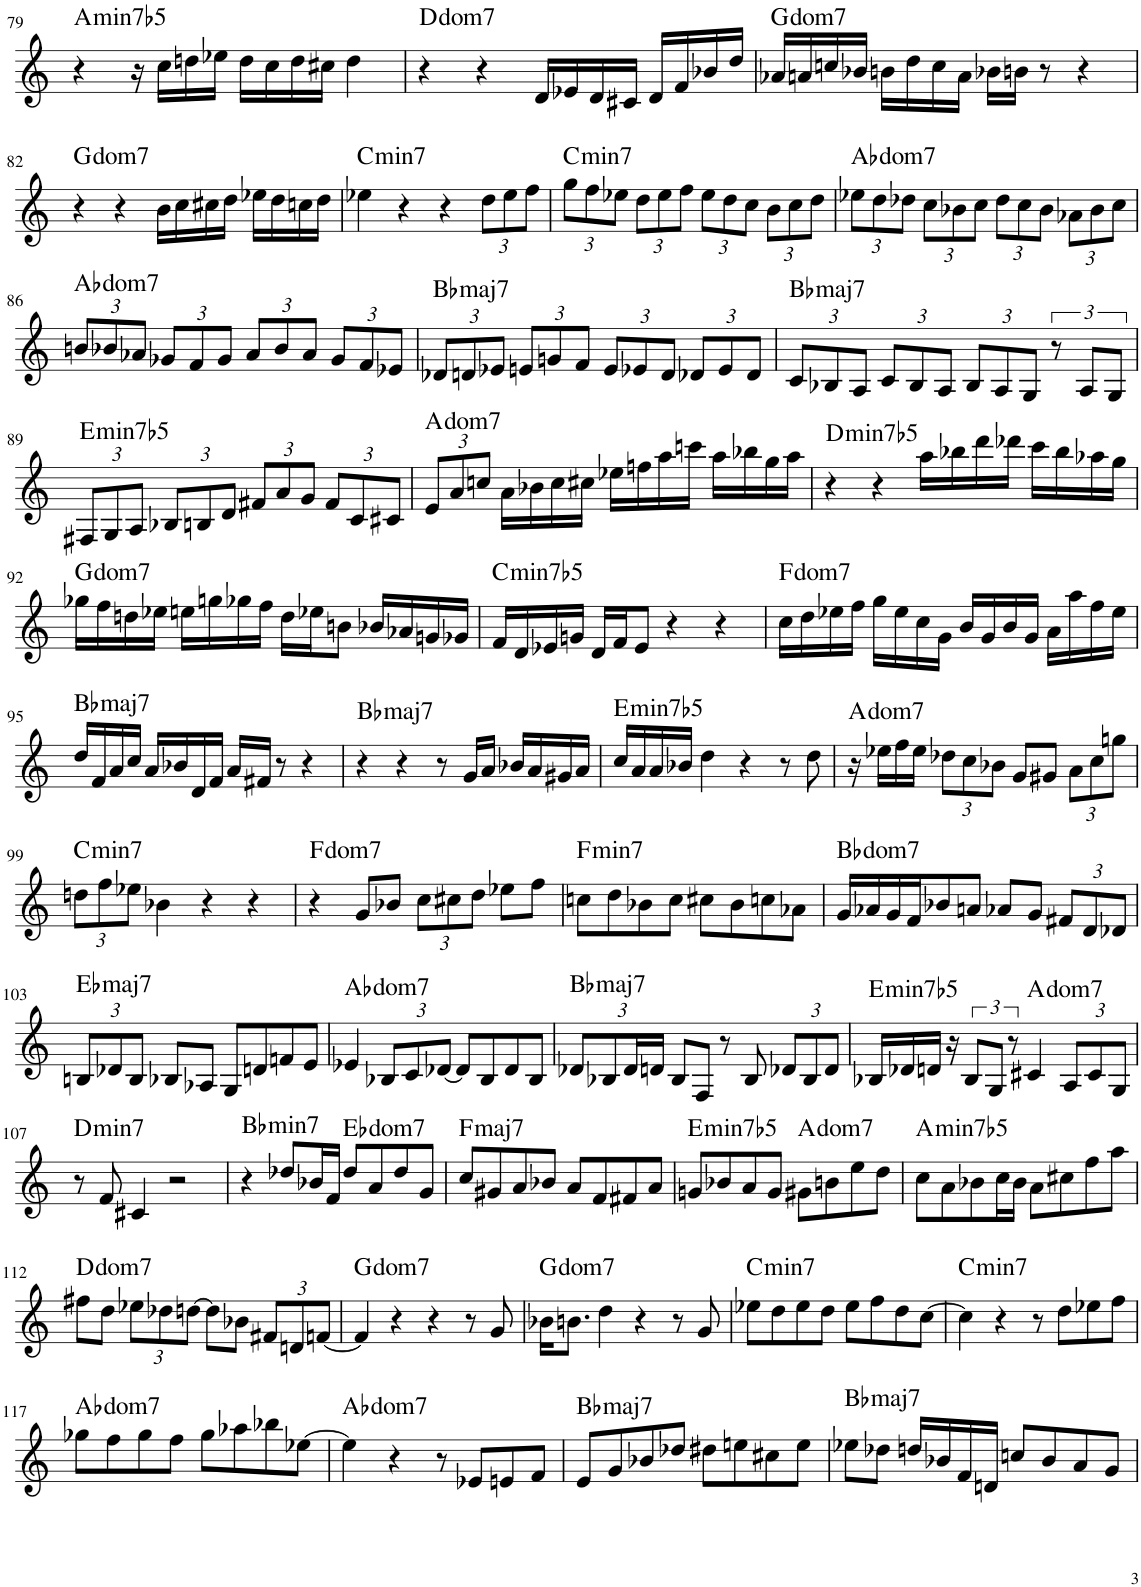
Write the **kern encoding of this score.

**kern	**harte
*part1	*part1
*staff1	*
*I"Piano	*
*I'Pno.	*
!!LO:PB:g=z
*clefG2	*
*k[]	*
*M4/4	*
=79	=79
!	!LO:H:kt=min7b5
4r	A:hdim7
16r	.
16cc\LL	.
16ddn\	.
16ee-X\JJ	.
16dd\LL	.
16cc\	.
16dd\	.
16cc#X\JJ	.
4dd\	.
=80	=80
!	!LO:H:kt=dom
4r	.
4r	.
16d/LL	.
16e-X/	.
16d/	.
16c#X/JJ	.
16d/LL	.
16f/	.
16b-X/	.
16dd/JJ	.
=81	=81
!	!LO:H:kt=dom
16a-X/LL	.
16an/	.
16ccn/	.
16b-X/JJ	.
16bn\LL	.
16dd\	.
16cc\	.
16a\JJ	.
16b-X\LL	.
16bn\JJ	.
8r	.
4r	.
!!LO:LB:g=z
=82	=82
!	!LO:H:kt=dom
4r	.
4r	.
16b\LL	.
16cc\	.
16cc#X\	.
16dd\JJ	.
16ee-X\LL	.
16dd\	.
16ccn\	.
16dd\JJ	.
=83	=83
!	!LO:H:kt=min7
4ee-X\	C:min7
4r	.
4r	.
*Xbrackettup	*
12dd\L	.
12ee-\	.
12ff\J	.
=84	=84
!	!LO:H:kt=min7
12gg\L	C:min7
12ff\	.
12ee-X\J	.
12dd\L	.
12ee-\	.
12ff\J	.
12ee-\L	.
12dd\	.
12cc\J	.
12b\L	.
12cc\	.
12dd\J	.
=85	=85
!	!LO:H:kt=dom
12ee-X\L	.
12dd\	.
12dd-X\J	.
12cc\L	.
12b-X\	.
12cc\J	.
12dd-\L	.
12cc\	.
12b-\J	.
12a-X\L	.
12b-\	.
12cc\J	.
!!LO:LB:g=z
=86	=86
!	!LO:H:kt=dom
12bn/L	.
12b-X/	.
12a-X/J	.
12g-X/L	.
12f/	.
12g-/J	.
12a-/L	.
12b-/	.
12a-/J	.
12g-/L	.
12f/	.
12e-X/J	.
=87	=87
!	!LO:H:kt=maj7
12d-X/L	Bb:maj7
12dn/	.
12e-X/J	.
12en/L	.
12gn/	.
12f/J	.
12e/L	.
12e-X/	.
12d/J	.
12d-X/L	.
12e-/	.
12d-/J	.
=88	=88
!	!LO:H:kt=maj7
12c/L	Bb:maj7
12B-X/	.
12A/J	.
12c/L	.
12B-/	.
12A/J	.
12B-/L	.
12A/	.
12G/J	.
*brackettup	*
12r	.
12A/L	.
12G/J	.
!!LO:LB:g=z
=89	=89
*Xbrackettup	*
!	!LO:H:kt=min7b5
12F#X/L	E:hdim7
12G/	.
12A/J	.
12B-X/L	.
12Bn/	.
12d/J	.
12f#X/L	.
12a/	.
12g/J	.
12f#/L	.
12c/	.
12c#X/J	.
=90	=90
!	!LO:H:kt=dom
12e/L	.
12a/	.
12ccn/J	.
16a\LL	.
16b-X\	.
16cc\	.
16cc#X\JJ	.
16ee-X\LL	.
16ffn\	.
16aa\	.
16cccn\JJ	.
16aa\LL	.
16bb-X\	.
16gg\	.
16aa\JJ	.
=91	=91
!	!LO:H:kt=min7b5
4r	D:hdim7
4r	.
16aa\LL	.
16bb-X\	.
16ddd\	.
16ddd-X\JJ	.
16ccc\LL	.
16bb-\	.
16aa-X\	.
16gg\JJ	.
!!LO:LB:g=z
=92	=92
!	!LO:H:kt=dom
16gg-X\LL	.
16ff\	.
16ddn\	.
16ee-X\JJ	.
16een\LL	.
16ggn\	.
16gg-X\	.
16ff\JJ	.
16dd\LL	.
16ee-X\J	.
8bn\J	.
16b-X/LL	.
16a-X/	.
16gn/	.
16g-X/JJ	.
=93	=93
!	!LO:H:kt=min7b5
16f/LL	C:hdim7
16d/	.
16e-X/	.
16gn/JJ	.
16d/LL	.
16f/J	.
8e-/J	.
4r	.
4r	.
=94	=94
!	!LO:H:kt=dom
16cc\LL	.
16dd\	.
16ee-X\	.
16ff\JJ	.
16gg\LL	.
16ee-\	.
16cc\	.
16g\JJ	.
16b/LL	.
16g/	.
16b/	.
16g/JJ	.
16a\LL	.
16aa\	.
16ff\	.
16ee-\JJ	.
!!LO:LB:g=z
=95	=95
!	!LO:H:kt=maj7
16dd/LL	Bb:maj7
16f/	.
16a/	.
16cc/JJ	.
16a/LL	.
16b-X/	.
16d/	.
16f/JJ	.
16a/LL	.
16f#X/JJ	.
8r	.
4r	.
=96	=96
!	!LO:H:kt=maj7
4r	Bb:maj7
4r	.
8r	.
16g/LL	.
16a/JJ	.
16b-X/LL	.
16a/	.
16g#X/	.
16a/JJ	.
=97	=97
!	!LO:H:kt=min7b5
16cc/LL	E:hdim7
16a/	.
16a/	.
16b-X/JJ	.
4dd\	.
4r	.
8r	.
8dd\	.
=98	=98
!	!LO:H:kt=dom
16r	.
16ee-X\LL	.
16ff\	.
16ee-\JJ	.
12dd-X\L	.
12cc\	.
12b-X\J	.
8g/L	.
8g#X/J	.
12a\L	.
12cc\	.
12ggn\J	.
!!LO:LB:g=z
=99	=99
!	!LO:H:kt=min7
12ddn\L	C:min7
12ff\	.
12ee-X\J	.
4b-X\	.
4r	.
4r	.
=100	=100
!	!LO:H:kt=dom
4r	.
8g/L	.
8b-X/J	.
12cc\L	.
12cc#X\	.
12dd\J	.
8ee-X\L	.
8ff\J	.
=101	=101
!	!LO:H:kt=min7
8ccn\L	F:min7
8dd\	.
8b-X\	.
8cc\J	.
8cc#X\L	.
8b-\	.
8ccn\	.
8a-X\J	.
=102	=102
!	!LO:H:kt=dom
16g/LL	.
16a-X/	.
16g/	.
16f/J	.
8b-X/	.
8an/J	.
8a-X/L	.
8g/J	.
12f#X/L	.
12d/	.
12d-X/J	.
!!LO:LB:g=z
=103	=103
!	!LO:H:kt=maj7
12Bn/L	Eb:maj7
12d-X/	.
12B/J	.
8B-X/L	.
8A-X/J	.
8G/L	.
8dn/	.
8fn/	.
8e/J	.
=104	=104
!	!LO:H:kt=dom
4e-X/	.
12B-X/L	.
12c/	.
[12d-X/J	.
8d-/L]	.
8B-/	.
8d-/	.
8B-/J	.
=105	=105
!	!LO:H:kt=maj7
12d-X/L	Bb:maj7
12B-X/	.
24d-/L	.
24dn/JJ	.
8B-/L	.
8F/J	.
8r	.
8B-/	.
12d-X/L	.
12B-/	.
12d-/J	.
=106	=106
!	!LO:H:kt=min7b5
16B-X/LL	E:hdim7
16d-X/	.
16dn/JJ	.
16r	.
*brackettup	*
12B-/L	.
12G/J	.
12r	.
!	!LO:H:kt=dom
4c#X/	.
*Xbrackettup	*
12A/L	.
12c#/	.
12G/J	.
!!LO:LB:g=z
=107	=107
!	!LO:H:kt=min7
8r	D:min7
8f/	.
4c#X/	.
2r	.
=108	=108
!	!LO:H:kt=min7
4r	Bb:min7
8dd-X/L	.
16b-X/L	.
16f/JJ	.
!	!LO:H:kt=dom
8dd-/L	.
8a/	.
8dd-/	.
8g/J	.
=109	=109
!	!LO:H:kt=maj7
8cc/L	F:maj7
8g#X/	.
8a/	.
8b-X/J	.
8a/L	.
8f/	.
8f#X/	.
8a/J	.
=110	=110
!	!LO:H:kt=min7b5
8gn/L	E:hdim7
8b-X/	.
8a/	.
8g/J	.
!	!LO:H:kt=dom
8g#X\L	.
8bn\	.
8ee\	.
8dd\J	.
=111	=111
!	!LO:H:kt=min7b5
8cc\L	A:hdim7
8a\	.
8b-X\	.
16cc\L	.
16b-\JJ	.
8a\L	.
8cc#X\	.
8ff\	.
8aa\J	.
!!LO:LB:g=z
=112	=112
!	!LO:H:kt=dom
8ff#X\L	.
8dd\J	.
12ee-X\L	.
12dd-X\	.
[12ddn\J	.
8dd\L]	.
8b-X\J	.
12f#X/L	.
12dn/	.
[12fn/J	.
=113	=113
!	!LO:H:kt=dom
4f/]	.
4r	.
4r	.
8r	.
8g/	.
=114	=114
!	!LO:H:kt=dom
16b-X\KL	.
8.bn\J	.
4dd\	.
4r	.
8r	.
8g/	.
=115	=115
!	!LO:H:kt=min7
8ee-X\L	C:min7
8dd\	.
8ee-\	.
8dd\J	.
8ee-\L	.
8ff\	.
8dd\	.
[8cc\J	.
=116	=116
!	!LO:H:kt=min7
4cc\]	C:min7
4r	.
8r	.
8dd\L	.
8ee-X\	.
8ff\J	.
!!LO:LB:g=z
=117	=117
!	!LO:H:kt=dom
8gg-X\L	.
8ff\	.
8gg-\	.
8ff\J	.
8gg-\L	.
8aa-X\	.
8bb-X\	.
[8ee-X\J	.
=118	=118
!	!LO:H:kt=dom
4ee-\]	.
4r	.
8r	.
8e-X/L	.
8en/	.
8f/J	.
=119	=119
!	!LO:H:kt=maj7
8e/L	Bb:maj7
8g/	.
8b-X/	.
8dd-X/J	.
8dd#X\L	.
8een\	.
8cc#X\	.
8ee\J	.
=120	=120
!	!LO:H:kt=maj7
8ee-X\L	Bb:maj7
8dd-X\J	.
16ddn/LL	.
16b-X/	.
16f/	.
16dn/JJ	.
8ccn/L	.
8b-/	.
8a/	.
8g/J	.
=	=
*-	*-
